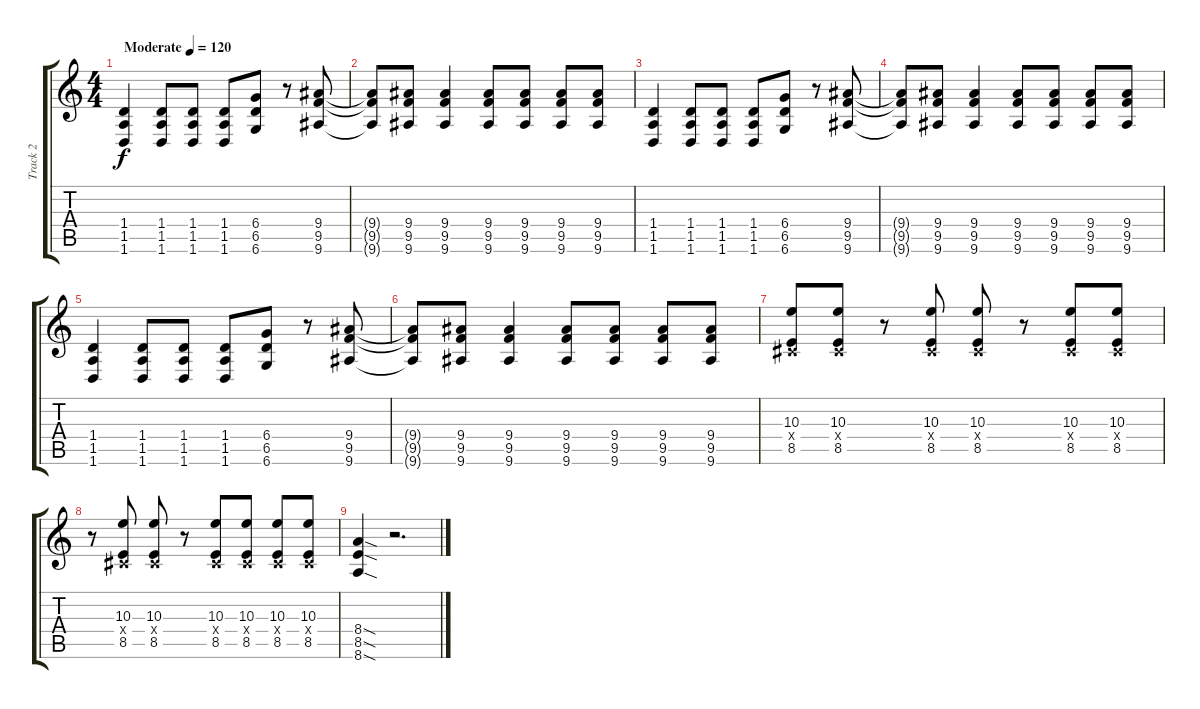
\track ("Track 2" "Track 2") {instrument distortionguitar}
\staff {score tabs}
\tuning (Eb4 Bb3 Gb3 Db3 Ab2 Db2) {hide}
\ts (4 4)
\tempo (120 "Moderate")
\clef g2
\ks c
(1.4 1.5 1.6).4{dy f instrument distortionguitar} (1.4 1.5 1.6).8 (1.4 1.5 1.6).8 (1.4 1.5 1.6).8 (6.4 6.5 6.6).8 r.8 (9.4 9.5 9.6).8 |
(9.4{t} 9.5{t} 9.6{t}).8 (9.4 9.5 9.6).8 (9.4 9.5 9.6).4 (9.4 9.5 9.6).8 (9.4 9.5 9.6).8 (9.4 9.5 9.6).8 (9.4 9.5 9.6).8 |
(1.4 1.5 1.6).4 (1.4 1.5 1.6).8 (1.4 1.5 1.6).8 (1.4 1.5 1.6).8 (6.4 6.5 6.6).8 r.8 (9.4 9.5 9.6).8 |
(9.4{t} 9.5{t} 9.6{t}).8 (9.4 9.5 9.6).8 (9.4 9.5 9.6).4 (9.4 9.5 9.6).8 (9.4 9.5 9.6).8 (9.4 9.5 9.6).8 (9.4 9.5 9.6).8 |
(1.4 1.5 1.6).4 (1.4 1.5 1.6).8 (1.4 1.5 1.6).8 (1.4 1.5 1.6).8 (6.4 6.5 6.6).8 r.8 (9.4 9.5 9.6).8 |
(9.4{t} 9.5{t} 9.6{t}).8 (9.4 9.5 9.6).8 (9.4 9.5 9.6).4 (9.4 9.5 9.6).8 (9.4 9.5 9.6).8 (9.4 9.5 9.6).8 (9.4 9.5 9.6).8 |
(10.3 0.4{x} 8.5).8 (10.3 0.4{x} 8.5).8 r.8 (10.3 0.4{x} 8.5).8 (10.3 0.4{x} 8.5).8 r.8 (10.3 0.4{x} 8.5).8 (10.3 0.4{x} 8.5).8 |
r.8 (10.3 0.4{x} 8.5).8 (10.3 0.4{x} 8.5).8 r.8 (10.3 0.4{x} 8.5).8 (10.3 0.4{x} 8.5).8 (10.3 0.4{x} 8.5).8 (10.3 0.4{x} 8.5).8 |
(8.4{sod} 8.5{sod} 8.6{sod}).4 r.2{d}
